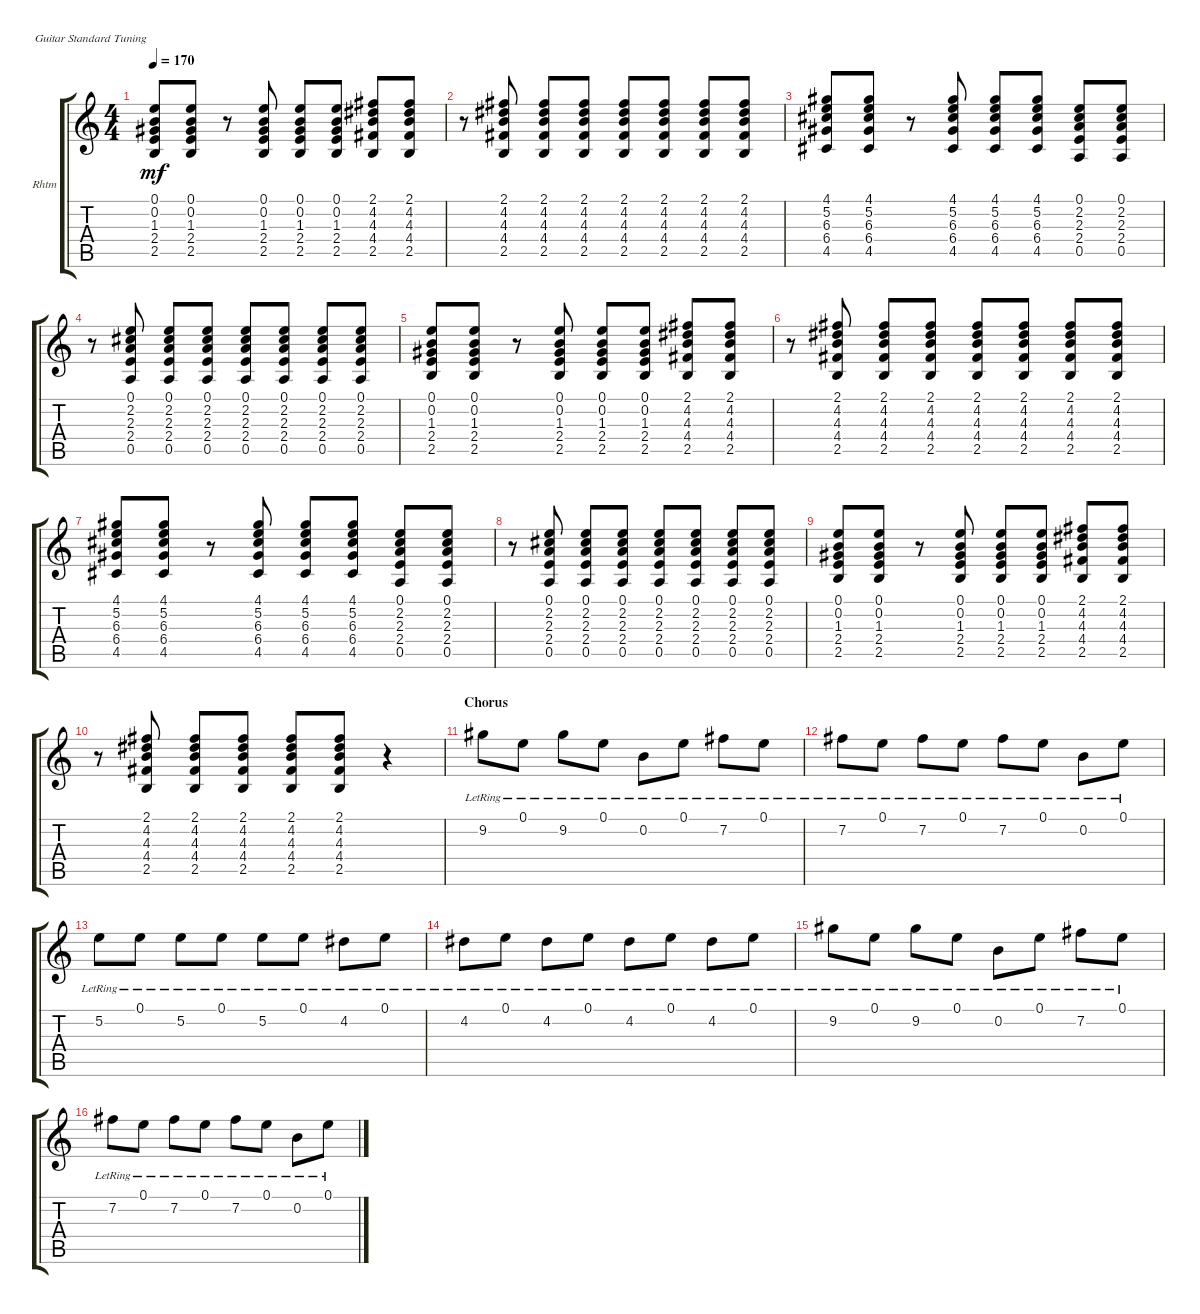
\defaultSystemsLayout 4
\bracketExtendMode groupsimilarinstruments
\firstSystemTrackNameOrientation horizontal
\otherSystemsTrackNameOrientation horizontal
\track ("Rhytm Guitar" "Rhtm") {instrument acousticguitarsteel}
\staff {score tabs}
\tuning (E4 B3 G3 D3 A2 E2)
\ts (4 4)
\tempo 170
\clef g2
\ks c
(2.5 2.4 1.3 0.2 0.1).8{dy mf} (2.5 2.4 1.3 0.2 0.1).8 r.8 (2.5 2.4 1.3 0.2 0.1).8 (2.5 2.4 1.3 0.2 0.1).8 (2.5 2.4 1.3 0.2 0.1).8 (2.1 4.2 4.3 4.4 2.5).8 (2.1 4.2 4.3 4.4 2.5).8 |
r.8 (2.1 4.2 4.3 4.4 2.5).8 (2.1 4.2 4.3 4.4 2.5).8 (2.1 4.2 4.3 4.4 2.5).8 (2.1 4.2 4.3 4.4 2.5).8 (2.1 4.2 4.3 4.4 2.5).8 (2.1 4.2 4.3 4.4 2.5).8 (2.1 4.2 4.3 4.4 2.5).8 |
(4.5 6.4 6.3 5.2 4.1).8 (4.5 6.4 6.3 5.2 4.1).8 r.8 (4.5 6.4 6.3 5.2 4.1).8 (4.5 6.4 6.3 5.2 4.1).8 (4.5 6.4 6.3 5.2 4.1).8 (2.2 2.3 2.4 0.5 0.1).8 (2.2 2.3 2.4 0.5 0.1).8 |
r.8 (2.2 2.3 2.4 0.5 0.1).8 (2.2 2.3 2.4 0.5 0.1).8 (2.2 2.3 2.4 0.5 0.1).8 (2.2 2.3 2.4 0.5 0.1).8 (2.2 2.3 2.4 0.5 0.1).8 (2.2 2.3 2.4 0.5 0.1).8 (2.2 2.3 2.4 0.5 0.1).8 |
(2.5 2.4 1.3 0.2 0.1).8 (2.5 2.4 1.3 0.2 0.1).8 r.8 (2.5 2.4 1.3 0.2 0.1).8 (2.5 2.4 1.3 0.2 0.1).8 (2.5 2.4 1.3 0.2 0.1).8 (2.1 4.2 4.3 4.4 2.5).8 (2.1 4.2 4.3 4.4 2.5).8 |
r.8 (2.1 4.2 4.3 4.4 2.5).8 (2.1 4.2 4.3 4.4 2.5).8 (2.1 4.2 4.3 4.4 2.5).8 (2.1 4.2 4.3 4.4 2.5).8 (2.1 4.2 4.3 4.4 2.5).8 (2.1 4.2 4.3 4.4 2.5).8 (2.1 4.2 4.3 4.4 2.5).8 |
(4.5 6.4 6.3 5.2 4.1).8 (4.5 6.4 6.3 5.2 4.1).8 r.8 (4.5 6.4 6.3 5.2 4.1).8 (4.5 6.4 6.3 5.2 4.1).8 (4.5 6.4 6.3 5.2 4.1).8 (2.2 2.3 2.4 0.5 0.1).8 (2.2 2.3 2.4 0.5 0.1).8 |
r.8 (2.2 2.3 2.4 0.5 0.1).8 (2.2 2.3 2.4 0.5 0.1).8 (2.2 2.3 2.4 0.5 0.1).8 (2.2 2.3 2.4 0.5 0.1).8 (2.2 2.3 2.4 0.5 0.1).8 (2.2 2.3 2.4 0.5 0.1).8 (2.2 2.3 2.4 0.5 0.1).8 |
(2.5 2.4 1.3 0.2 0.1).8 (2.5 2.4 1.3 0.2 0.1).8 r.8 (2.5 2.4 1.3 0.2 0.1).8 (2.5 2.4 1.3 0.2 0.1).8 (2.5 2.4 1.3 0.2 0.1).8 (2.1 4.2 4.3 4.4 2.5).8 (2.1 4.2 4.3 4.4 2.5).8 |
r.8 (2.1 4.2 4.3 4.4 2.5).8 (2.1 4.2 4.3 4.4 2.5).8 (2.1 4.2 4.3 4.4 2.5).8 (2.1 4.2 4.3 4.4 2.5).8 (2.1 4.2 4.3 4.4 2.5).8 r.4 |
\section ("" "Chorus")
9.2{lr}.8 0.1{lr}.8 9.2{lr}.8 0.1{lr}.8 0.2{lr}.8 0.1{lr}.8 7.2{lr}.8 0.1{lr}.8 |
7.2{lr}.8 0.1{lr}.8 7.2{lr}.8 0.1{lr}.8 7.2{lr}.8 0.1{lr}.8 0.2{lr}.8 0.1{lr}.8 |
5.2{lr}.8 0.1{lr}.8 5.2{lr}.8 0.1{lr}.8 5.2{lr}.8 0.1{lr}.8 4.2{lr}.8 0.1{lr}.8 |
4.2{lr}.8 0.1{lr}.8 4.2{lr}.8 0.1{lr}.8 4.2{lr}.8 0.1{lr}.8 4.2{lr}.8 0.1{lr}.8 |
9.2{lr}.8 0.1{lr}.8 9.2{lr}.8 0.1{lr}.8 0.2{lr}.8 0.1{lr}.8 7.2{lr}.8 0.1{lr}.8 |
7.2{lr}.8 0.1{lr}.8 7.2{lr}.8 0.1{lr}.8 7.2{lr}.8 0.1{lr}.8 0.2{lr}.8 0.1{lr}.8
